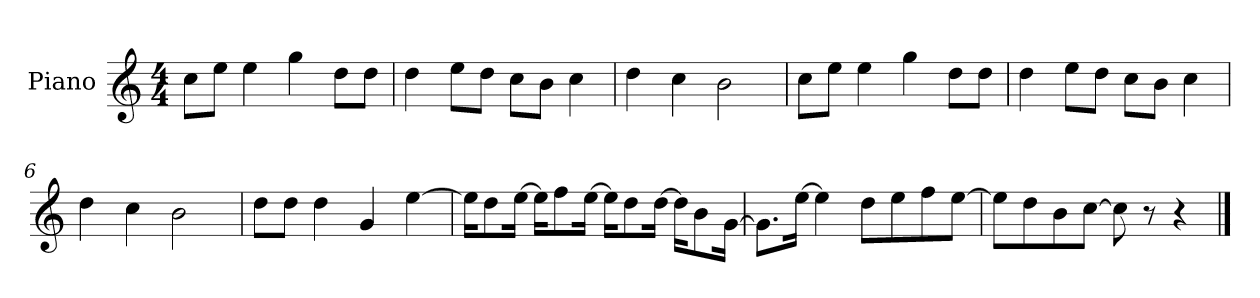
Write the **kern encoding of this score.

**kern
*part1
*staff1
*I"Piano
*I'P-no
*clefG2
*k[]
*M4/4
*MM90
=1
8cc\L
8ee\J
4ee\
4gg\
8dd\L
8dd\J
=2
4dd\
8ee\L
8dd\J
8cc\L
8b\J
4cc\
=3
4dd\
4cc\
2b\
=4
8cc\L
8ee\J
4ee\
4gg\
8dd\L
8dd\J
=5
4dd\
8ee\L
8dd\J
8cc\L
8b\J
4cc\
=6
4dd\
4cc\
2b\
=7
8dd\L
8dd\J
4dd\
4g/
[4ee\
!!LO:LB:g=z
=8
16ee\KL]
8dd\
[16ee\Jk
16ee\KL]
8ff\
[16ee\Jk
16ee\KL]
8dd\
[16dd\Jk
16dd\KL]
8b\
[16g\Jk
=9
8.g\L]
[16ee\Jk
4ee\]
8dd\L
8ee\
8ff\
[8ee\J
=10
8ee\L]
8dd\
8b\
[8cc\J
8cc\]
8r
4r
==
*-
